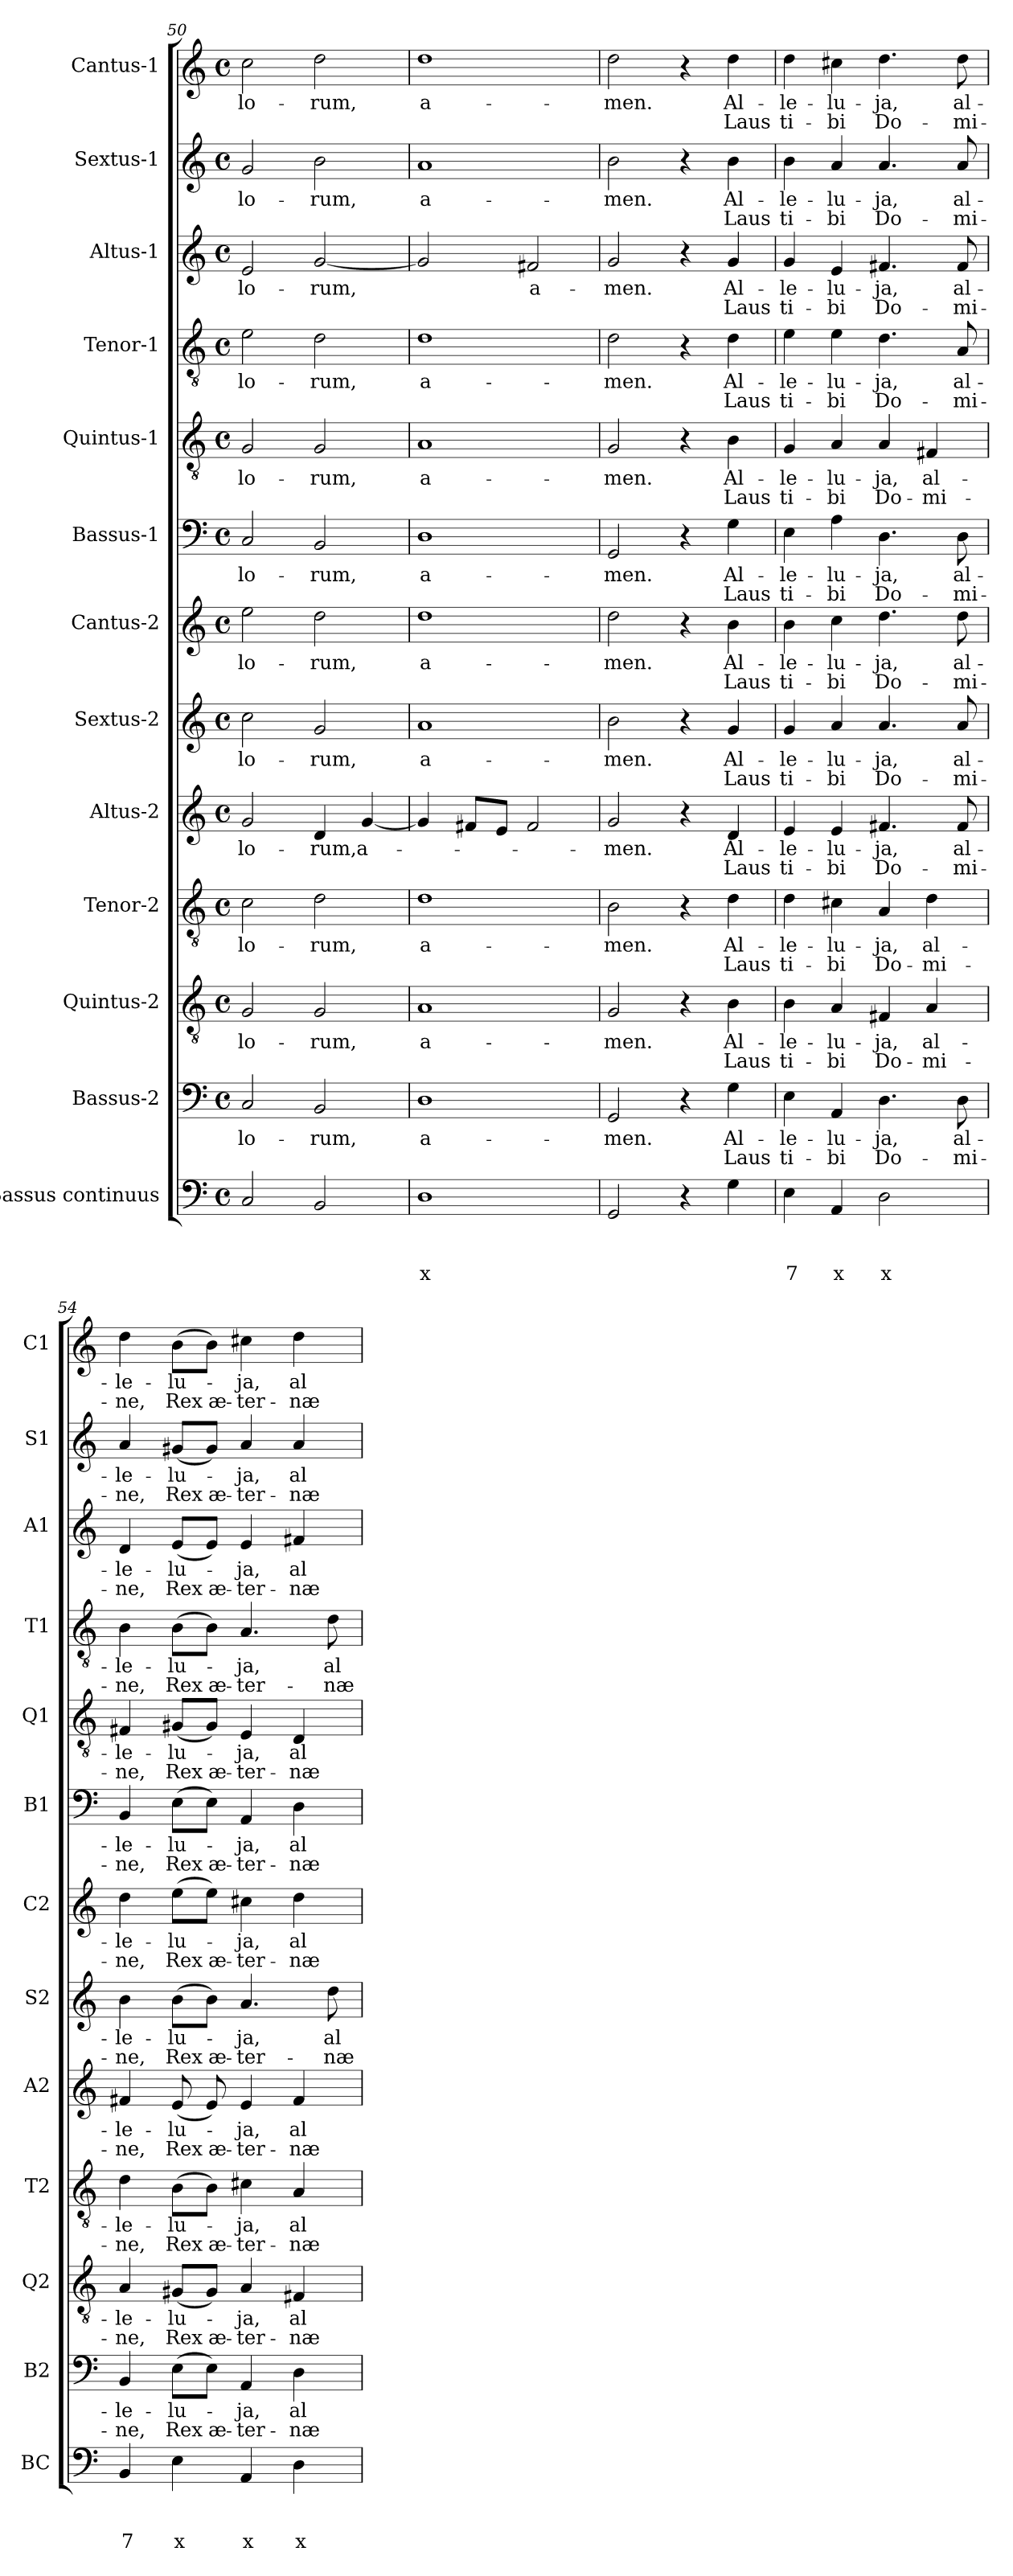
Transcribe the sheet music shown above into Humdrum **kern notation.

**kern	**text	**text	**text	**kern	**text	**text	**kern	**text	**text	**kern	**text	**text	**kern	**text	**text	**kern	**text	**text	**kern	**text	**text	**kern	**text	**text	**kern	**text	**text	**kern	**text	**text	**kern	**text	**text	**kern	**text	**text	**kern	**text	**text
*part13	*part13	*part13	*part13	*part12	*part12	*part12	*part11	*part11	*part11	*part10	*part10	*part10	*part9	*part9	*part9	*part8	*part8	*part8	*part7	*part7	*part7	*part6	*part6	*part6	*part5	*part5	*part5	*part4	*part4	*part4	*part3	*part3	*part3	*part2	*part2	*part2	*part1	*part1	*part1
*staff13	*staff13	*staff13	*staff13	*staff12	*staff12	*staff12	*staff11	*staff11	*staff11	*staff10	*staff10	*staff10	*staff9	*staff9	*staff9	*staff8	*staff8	*staff8	*staff7	*staff7	*staff7	*staff6	*staff6	*staff6	*staff5	*staff5	*staff5	*staff4	*staff4	*staff4	*staff3	*staff3	*staff3	*staff2	*staff2	*staff2	*staff1	*staff1	*staff1
*I"Bassus continuus	*	*	*	*I"Bassus-2	*	*	*I"Quintus-2	*	*	*I"Tenor-2	*	*	*I"Altus-2	*	*	*I"Sextus-2	*	*	*I"Cantus-2	*	*	*I"Bassus-1	*	*	*I"Quintus-1	*	*	*I"Tenor-1	*	*	*I"Altus-1	*	*	*I"Sextus-1	*	*	*I"Cantus-1	*	*
*I'BC	*	*	*	*I'B2	*	*	*I'Q2	*	*	*I'T2	*	*	*I'A2	*	*	*I'S2	*	*	*I'C2	*	*	*I'B1	*	*	*I'Q1	*	*	*I'T1	*	*	*I'A1	*	*	*I'S1	*	*	*I'C1	*	*
!!LO:PB:g=z
*clefF4	*	*	*	*clefF4	*	*	*clefGv2	*	*	*clefGv2	*	*	*clefG2	*	*	*clefG2	*	*	*clefG2	*	*	*clefF4	*	*	*clefGv2	*	*	*clefGv2	*	*	*clefG2	*	*	*clefG2	*	*	*clefG2	*	*
*k[]	*	*	*	*k[]	*	*	*k[]	*	*	*k[]	*	*	*k[]	*	*	*k[]	*	*	*k[]	*	*	*k[]	*	*	*k[]	*	*	*k[]	*	*	*k[]	*	*	*k[]	*	*	*k[]	*	*
*C:	*	*	*	*C:	*	*	*C:	*	*	*C:	*	*	*C:	*	*	*C:	*	*	*C:	*	*	*C:	*	*	*C:	*	*	*C:	*	*	*C:	*	*	*C:	*	*	*C:	*	*
*M4/4	*	*	*	*M4/4	*	*	*M4/4	*	*	*M4/4	*	*	*M4/4	*	*	*M4/4	*	*	*M4/4	*	*	*M4/4	*	*	*M4/4	*	*	*M4/4	*	*	*M4/4	*	*	*M4/4	*	*	*M4/4	*	*
*met(c)	*	*	*	*met(c)	*	*	*met(c)	*	*	*met(c)	*	*	*met(c)	*	*	*met(c)	*	*	*met(c)	*	*	*met(c)	*	*	*met(c)	*	*	*met(c)	*	*	*met(c)	*	*	*met(c)	*	*	*met(c)	*	*
=50	=50	=50	=50	=50	=50	=50	=50	=50	=50	=50	=50	=50	=50	=50	=50	=50	=50	=50	=50	=50	=50	=50	=50	=50	=50	=50	=50	=50	=50	=50	=50	=50	=50	=50	=50	=50	=50	=50	=50
!	!	!	!	!	!LO:LY:b	!	!	!LO:LY:b	!	!	!LO:LY:b	!	!	!LO:LY:b	!	!	!LO:LY:b	!	!	!LO:LY:b	!	!	!LO:LY:b	!	!	!LO:LY:b	!	!	!LO:LY:b	!	!	!LO:LY:b	!	!	!LO:LY:b	!	!	!LO:LY:b	!
2C/	.	.	.	2C/	-lo-	.	2G/	-lo-	.	2c\	-lo-	.	2g/	-lo-	.	2cc\	-lo-	.	2ee\	-lo-	.	2C/	-lo-	.	2G/	-lo-	.	2e\	-lo-	.	2e/	-lo-	.	2g/	-lo-	.	2cc\	-lo-	.
!	!	!	!	!	!LO:LY:b	!	!	!LO:LY:b	!	!	!LO:LY:b	!	!	!LO:LY:b	!	!	!LO:LY:b	!	!	!LO:LY:b	!	!	!LO:LY:b	!	!	!LO:LY:b	!	!	!LO:LY:b	!	!	!LO:LY:b	!	!	!LO:LY:b	!	!	!LO:LY:b	!
2BB/	.	.	.	2BB/	-rum,	.	2G/	-rum,	.	2d\	-rum,	.	4d/	-rum,	.	2g/	-rum,	.	2dd\	-rum,	.	2BB/	-rum,	.	2G/	-rum,	.	2d\	-rum,	.	[2g/	-rum,	.	2b\	-rum,	.	2dd\	-rum,	.
!	!	!	!	!	!	!	!	!	!	!	!	!	!	!LO:LY:b	!	!	!	!	!	!	!	!	!	!	!	!	!	!	!	!	!	!	!	!	!	!	!	!	!
.	.	.	.	.	.	.	.	.	.	.	.	.	[4g/	a-	.	.	.	.	.	.	.	.	.	.	.	.	.	.	.	.	.	.	.	.	.	.	.	.	.
=51	=51	=51	=51	=51	=51	=51	=51	=51	=51	=51	=51	=51	=51	=51	=51	=51	=51	=51	=51	=51	=51	=51	=51	=51	=51	=51	=51	=51	=51	=51	=51	=51	=51	=51	=51	=51	=51	=51	=51
!	!	!	!LO:LY:b	!	!LO:LY:b	!	!	!LO:LY:b	!	!	!LO:LY:b	!	!	!	!	!	!LO:LY:b	!	!	!LO:LY:b	!	!	!LO:LY:b	!	!	!LO:LY:b	!	!	!LO:LY:b	!	!	!	!	!	!LO:LY:b	!	!	!LO:LY:b	!
1D	.	.	x	1D	a-	.	1A	a-	.	1d	a-	.	4g/]	.	.	1a	a-	.	1dd	a-	.	1D	a-	.	1A	a-	.	1d	a-	.	2g/]	.	.	1a	a-	.	1dd	a-	.
.	.	.	.	.	.	.	.	.	.	.	.	.	8f#X/L	.	.	.	.	.	.	.	.	.	.	.	.	.	.	.	.	.	.	.	.	.	.	.	.	.	.
.	.	.	.	.	.	.	.	.	.	.	.	.	8e/J	.	.	.	.	.	.	.	.	.	.	.	.	.	.	.	.	.	.	.	.	.	.	.	.	.	.
!	!	!	!	!	!	!	!	!	!	!	!	!	!	!	!	!	!	!	!	!	!	!	!	!	!	!	!	!	!	!	!	!LO:LY:b	!	!	!	!	!	!	!
.	.	.	.	.	.	.	.	.	.	.	.	.	2f#/	.	.	.	.	.	.	.	.	.	.	.	.	.	.	.	.	.	2f#X/	a-	.	.	.	.	.	.	.
=52	=52	=52	=52	=52	=52	=52	=52	=52	=52	=52	=52	=52	=52	=52	=52	=52	=52	=52	=52	=52	=52	=52	=52	=52	=52	=52	=52	=52	=52	=52	=52	=52	=52	=52	=52	=52	=52	=52	=52
!	!	!	!	!	!LO:LY:b	!	!	!LO:LY:b	!	!	!LO:LY:b	!	!	!LO:LY:b	!	!	!LO:LY:b	!	!	!LO:LY:b	!	!	!LO:LY:b	!	!	!LO:LY:b	!	!	!LO:LY:b	!	!	!LO:LY:b	!	!	!LO:LY:b	!	!	!LO:LY:b	!
2GG/	.	.	.	2GG/	-men.	.	2G/	-men.	.	2B\	-men.	.	2g/	-men.	.	2b\	-men.	.	2dd\	-men.	.	2GG/	-men.	.	2G/	-men.	.	2d\	-men.	.	2g/	-men.	.	2b\	-men.	.	2dd\	-men.	.
4r	.	.	.	4r	.	.	4r	.	.	4r	.	.	4r	.	.	4r	.	.	4r	.	.	4r	.	.	4r	.	.	4r	.	.	4r	.	.	4r	.	.	4r	.	.
!	!	!	!	!	!LO:LY:b	!LO:LY:b	!	!LO:LY:b	!LO:LY:b	!	!LO:LY:b	!LO:LY:b	!	!LO:LY:b	!LO:LY:b	!	!LO:LY:b	!LO:LY:b	!	!LO:LY:b	!LO:LY:b	!	!LO:LY:b	!LO:LY:b	!	!LO:LY:b	!LO:LY:b	!	!LO:LY:b	!LO:LY:b	!	!LO:LY:b	!LO:LY:b	!	!LO:LY:b	!LO:LY:b	!	!LO:LY:b	!LO:LY:b
4G\	.	.	.	4G\	Al-	Laus	4B\	Al-	Laus	4d\	Al-	Laus	4d/	Al-	Laus	4g/	Al-	Laus	4b\	Al-	Laus	4G\	Al-	Laus	4B\	Al-	Laus	4d\	Al-	Laus	4g/	Al-	Laus	4b\	Al-	Laus	4dd\	Al-	Laus
=53	=53	=53	=53	=53	=53	=53	=53	=53	=53	=53	=53	=53	=53	=53	=53	=53	=53	=53	=53	=53	=53	=53	=53	=53	=53	=53	=53	=53	=53	=53	=53	=53	=53	=53	=53	=53	=53	=53	=53
!	!	!	!LO:LY:b	!	!LO:LY:b	!LO:LY:b	!	!LO:LY:b	!LO:LY:b	!	!LO:LY:b	!LO:LY:b	!	!LO:LY:b	!LO:LY:b	!	!LO:LY:b	!LO:LY:b	!	!LO:LY:b	!LO:LY:b	!	!LO:LY:b	!LO:LY:b	!	!LO:LY:b	!LO:LY:b	!	!LO:LY:b	!LO:LY:b	!	!LO:LY:b	!LO:LY:b	!	!LO:LY:b	!LO:LY:b	!	!LO:LY:b	!LO:LY:b
4E\	.	.	7	4E\	-le-	ti-	4B\	-le-	ti-	4d\	-le-	ti-	4e/	-le-	ti-	4g/	-le-	ti-	4b\	-le-	ti-	4E\	-le-	ti-	4G/	-le-	ti-	4e\	-le-	ti-	4g/	-le-	ti-	4b\	-le-	ti-	4dd\	-le-	ti-
!	!	!	!LO:LY:b	!	!LO:LY:b	!LO:LY:b	!	!LO:LY:b	!LO:LY:b	!	!LO:LY:b	!LO:LY:b	!	!LO:LY:b	!LO:LY:b	!	!LO:LY:b	!LO:LY:b	!	!LO:LY:b	!LO:LY:b	!	!LO:LY:b	!LO:LY:b	!	!LO:LY:b	!LO:LY:b	!	!LO:LY:b	!LO:LY:b	!	!LO:LY:b	!LO:LY:b	!	!LO:LY:b	!LO:LY:b	!	!LO:LY:b	!LO:LY:b
4AA/	.	.	x	4AA/	-lu-	-bi	4A/	-lu-	-bi	4c#X\	-lu-	-bi	4e/	-lu-	-bi	4a/	-lu-	-bi	4cc\	-lu-	-bi	4A\	-lu-	-bi	4A/	-lu-	-bi	4e\	-lu-	-bi	4e/	-lu-	-bi	4a/	-lu-	-bi	4cc#X\	-lu-	-bi
!	!	!	!LO:LY:b	!	!LO:LY:b	!LO:LY:b	!	!LO:LY:b	!LO:LY:b	!	!LO:LY:b	!LO:LY:b	!	!LO:LY:b	!LO:LY:b	!	!LO:LY:b	!LO:LY:b	!	!LO:LY:b	!LO:LY:b	!	!LO:LY:b	!LO:LY:b	!	!LO:LY:b	!LO:LY:b	!	!LO:LY:b	!LO:LY:b	!	!LO:LY:b	!LO:LY:b	!	!LO:LY:b	!LO:LY:b	!	!LO:LY:b	!LO:LY:b
2D\	.	.	x	4.D\	-ja,	Do-	4F#X/	-ja,	Do-	4A/	-ja,	Do-	4.f#X/	-ja,	Do-	4.a/	-ja,	Do-	4.dd\	-ja,	Do-	4.D\	-ja,	Do-	4A/	-ja,	Do-	4.d\	-ja,	Do-	4.f#X/	-ja,	Do-	4.a/	-ja,	Do-	4.dd\	-ja,	Do-
!	!	!	!	!	!	!	!	!LO:LY:b	!LO:LY:b	!	!LO:LY:b	!LO:LY:b	!	!	!	!	!	!	!	!	!	!	!	!	!	!LO:LY:b	!LO:LY:b	!	!	!	!	!	!	!	!	!	!	!	!
.	.	.	.	.	.	.	4A/	al-	-mi-	4d\	al-	-mi-	.	.	.	.	.	.	.	.	.	.	.	.	4F#X/	al-	-mi-	.	.	.	.	.	.	.	.	.	.	.	.
!	!	!	!	!	!LO:LY:b	!LO:LY:b	!	!	!	!	!	!	!	!LO:LY:b	!LO:LY:b	!	!LO:LY:b	!LO:LY:b	!	!LO:LY:b	!LO:LY:b	!	!LO:LY:b	!LO:LY:b	!	!	!	!	!LO:LY:b	!LO:LY:b	!	!LO:LY:b	!LO:LY:b	!	!LO:LY:b	!LO:LY:b	!	!LO:LY:b	!LO:LY:b
.	.	.	.	8D\	al-	-mi-	.	.	.	.	.	.	8f#/	al-	-mi-	8a/	al-	-mi-	8dd\	al-	-mi-	8D\	al-	-mi-	.	.	.	8A/	al-	-mi-	8f#/	al-	-mi-	8a/	al-	-mi-	8dd\	al-	-mi-
=54	=54	=54	=54	=54	=54	=54	=54	=54	=54	=54	=54	=54	=54	=54	=54	=54	=54	=54	=54	=54	=54	=54	=54	=54	=54	=54	=54	=54	=54	=54	=54	=54	=54	=54	=54	=54	=54	=54	=54
!	!	!	!LO:LY:b	!	!LO:LY:b	!LO:LY:b	!	!LO:LY:b	!LO:LY:b	!	!LO:LY:b	!LO:LY:b	!	!LO:LY:b	!LO:LY:b	!	!LO:LY:b	!LO:LY:b	!	!LO:LY:b	!LO:LY:b	!	!LO:LY:b	!LO:LY:b	!	!LO:LY:b	!LO:LY:b	!	!LO:LY:b	!LO:LY:b	!	!LO:LY:b	!LO:LY:b	!	!LO:LY:b	!LO:LY:b	!	!LO:LY:b	!LO:LY:b
4BB/	.	.	7	4BB/	-le-	-ne,	4A/	-le-	-ne,	4d\	-le-	-ne,	4f#X/	-le-	-ne,	4b\	-le-	-ne,	4dd\	-le-	-ne,	4BB/	-le-	-ne,	4F#X/	-le-	-ne,	4B\	-le-	-ne,	4d/	-le-	-ne,	4a/	-le-	-ne,	4dd\	-le-	-ne,
!	!	!	!LO:LY:b	!	!LO:LY:b	!LO:LY:b	!	!LO:LY:b	!LO:LY:b	!	!LO:LY:b	!LO:LY:b	!	!LO:LY:b	!LO:LY:b	!	!LO:LY:b	!LO:LY:b	!	!LO:LY:b	!LO:LY:b	!	!LO:LY:b	!LO:LY:b	!	!LO:LY:b	!LO:LY:b	!	!LO:LY:b	!LO:LY:b	!	!LO:LY:b	!LO:LY:b	!	!LO:LY:b	!LO:LY:b	!	!LO:LY:b	!LO:LY:b
4E\	.	.	x	(>8E\L	-lu-	Rex	(<8G#X/L	-lu-	Rex	(>8B\L	-lu-	Rex	(<8e/	-lu-	Rex	(>8b\L	-lu-	Rex	(>8ee\L	-lu-	Rex	(>8E\L	-lu-	Rex	(<8G#X/L	-lu-	Rex	(>8B\L	-lu-	Rex	(<8e/L	-lu-	Rex	(<8g#X/L	-lu-	Rex	(>8b\L	-lu-	Rex
!	!	!	!	!	!	!LO:LY:b	!	!	!LO:LY:b	!	!	!LO:LY:b	!	!	!LO:LY:b	!	!	!LO:LY:b	!	!	!LO:LY:b	!	!	!LO:LY:b	!	!	!LO:LY:b	!	!	!LO:LY:b	!	!	!LO:LY:b	!	!	!LO:LY:b	!	!	!LO:LY:b
.	.	.	.	8E\J)	.	æ-	8G#/J)	.	æ-	8B\J)	.	æ-	8e/)	.	æ-	8b\J)	.	æ-	8ee\J)	.	æ-	8E\J)	.	æ-	8G#/J)	.	æ-	8B\J)	.	æ-	8e/J)	.	æ-	8g#/J)	.	æ-	8b\J)	.	æ-
!	!	!	!LO:LY:b	!	!LO:LY:b	!LO:LY:b	!	!LO:LY:b	!LO:LY:b	!	!LO:LY:b	!LO:LY:b	!	!LO:LY:b	!LO:LY:b	!	!LO:LY:b	!LO:LY:b	!	!LO:LY:b	!LO:LY:b	!	!LO:LY:b	!LO:LY:b	!	!LO:LY:b	!LO:LY:b	!	!LO:LY:b	!LO:LY:b	!	!LO:LY:b	!LO:LY:b	!	!LO:LY:b	!LO:LY:b	!	!LO:LY:b	!LO:LY:b
4AA/	.	.	x	4AA/	-ja,	-ter-	4A/	-ja,	-ter-	4c#X\	-ja,	-ter-	4e/	-ja,	-ter-	4.a/	-ja,	-ter-	4cc#X\	-ja,	-ter-	4AA/	-ja,	-ter-	4E/	-ja,	-ter-	4.A/	-ja,	-ter-	4e/	-ja,	-ter-	4a/	-ja,	-ter-	4cc#X\	-ja,	-ter-
!	!	!	!LO:LY:b	!	!LO:LY:b	!LO:LY:b	!	!LO:LY:b	!LO:LY:b	!	!LO:LY:b	!LO:LY:b	!	!LO:LY:b	!LO:LY:b	!	!	!	!	!LO:LY:b	!LO:LY:b	!	!LO:LY:b	!LO:LY:b	!	!LO:LY:b	!LO:LY:b	!	!	!	!	!LO:LY:b	!LO:LY:b	!	!LO:LY:b	!LO:LY:b	!	!LO:LY:b	!LO:LY:b
4D\	.	.	x	4D\	al-	-næ	4F#X/	al-	-næ	4A/	al-	-næ	4f#/	al-	-næ	.	.	.	4dd\	al-	-næ	4D\	al-	-næ	4D/	al-	-næ	.	.	.	4f#X/	al-	-næ	4a/	al-	-næ	4dd\	al-	-næ
!	!	!	!	!	!	!	!	!	!	!	!	!	!	!	!	!	!LO:LY:b	!LO:LY:b	!	!	!	!	!	!	!	!	!	!	!LO:LY:b	!LO:LY:b	!	!	!	!	!	!	!	!	!
.	.	.	.	.	.	.	.	.	.	.	.	.	.	.	.	8dd\	al-	-næ	.	.	.	.	.	.	.	.	.	8d\	al-	-næ	.	.	.	.	.	.	.	.	.
=	=	=	=	=	=	=	=	=	=	=	=	=	=	=	=	=	=	=	=	=	=	=	=	=	=	=	=	=	=	=	=	=	=	=	=	=	=	=	=
*-	*-	*-	*-	*-	*-	*-	*-	*-	*-	*-	*-	*-	*-	*-	*-	*-	*-	*-	*-	*-	*-	*-	*-	*-	*-	*-	*-	*-	*-	*-	*-	*-	*-	*-	*-	*-	*-	*-	*-
